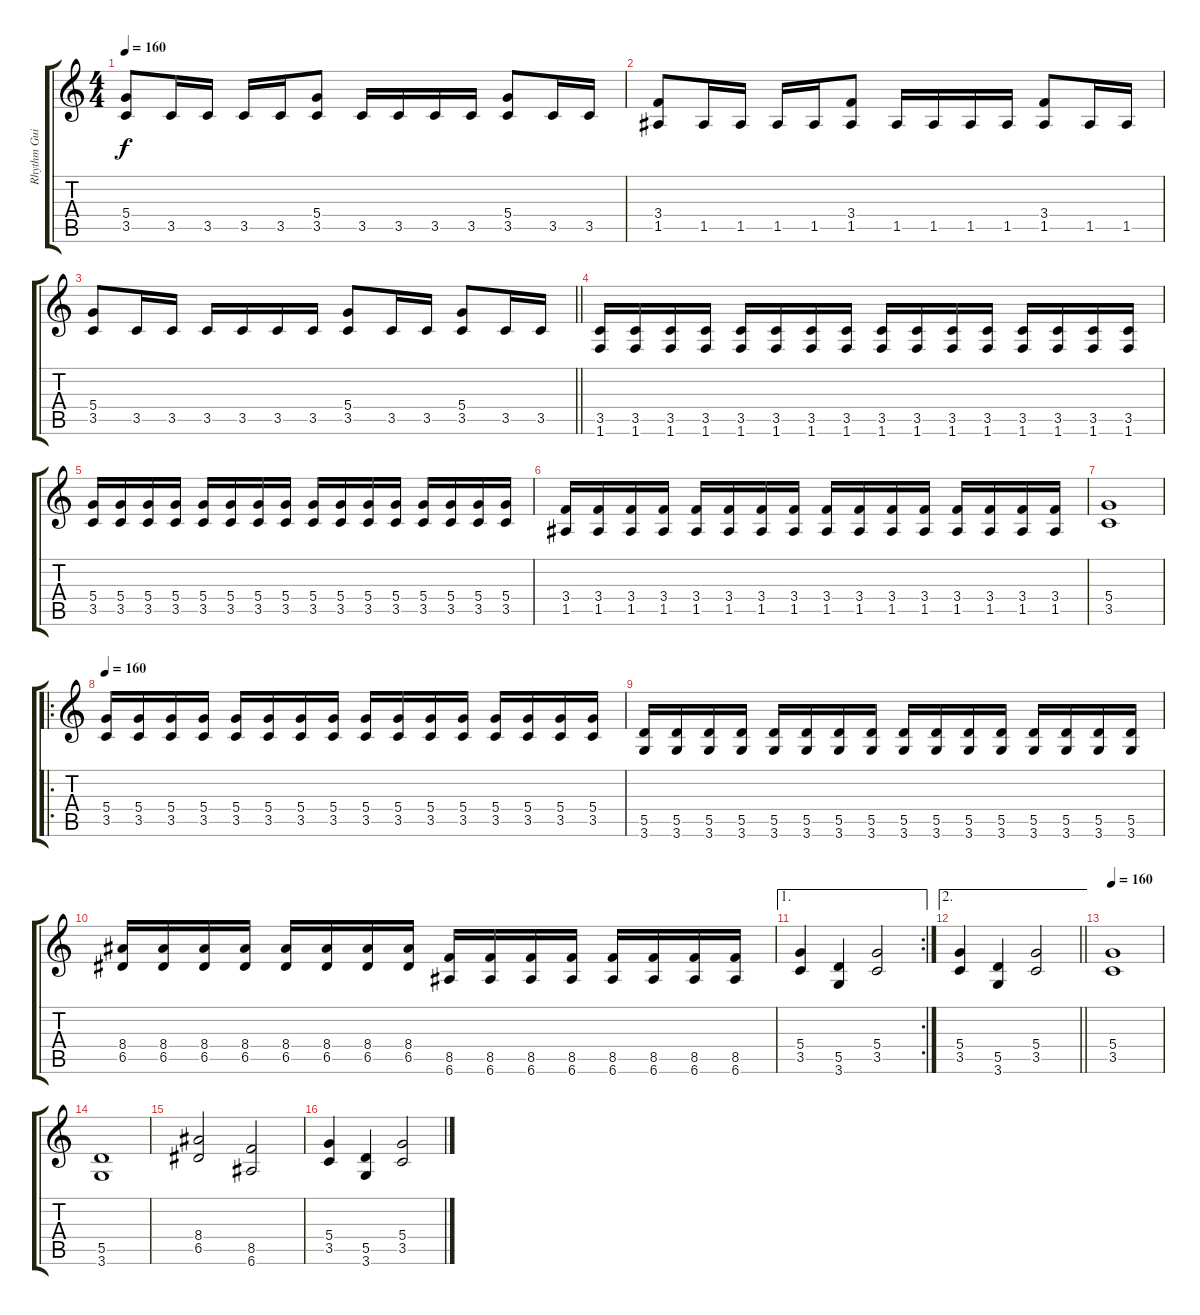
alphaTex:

\track ("Rhythm Guitar" "Rhythm Gui") {instrument distortionguitar}
\staff {score tabs}
\tuning (E4 B3 G3 D3 A2 E2) {hide}
\ts (4 4)
\tempo 160
\clef g2
\ks c
(5.4 3.5).8{dy f} 3.5.16 3.5.16 3.5.16 3.5.16 (5.4 3.5).8 3.5.16 3.5.16 3.5.16 3.5.16 (5.4 3.5).8 3.5.16 3.5.16 |
(3.4 1.5).8 1.5.16 1.5.16 1.5.16 1.5.16 (3.4 1.5).8 1.5.16 1.5.16 1.5.16 1.5.16 (3.4 1.5).8 1.5.16 1.5.16 |
\barLineRight lightlight
(5.4 3.5).8 3.5.16 3.5.16 3.5.16 3.5.16 3.5.16 3.5.16 (5.4 3.5).8 3.5.16 3.5.16 (5.4 3.5).8 3.5.16 3.5.16 |
(3.5 1.6).16 (3.5 1.6).16 (3.5 1.6).16 (3.5 1.6).16 (3.5 1.6).16 (3.5 1.6).16 (3.5 1.6).16 (3.5 1.6).16 (3.5 1.6).16 (3.5 1.6).16 (3.5 1.6).16 (3.5 1.6).16 (3.5 1.6).16 (3.5 1.6).16 (3.5 1.6).16 (3.5 1.6).16 |
(5.4 3.5).16 (5.4 3.5).16 (5.4 3.5).16 (5.4 3.5).16 (5.4 3.5).16 (5.4 3.5).16 (5.4 3.5).16 (5.4 3.5).16 (5.4 3.5).16 (5.4 3.5).16 (5.4 3.5).16 (5.4 3.5).16 (5.4 3.5).16 (5.4 3.5).16 (5.4 3.5).16 (5.4 3.5).16 |
(3.4 1.5).16 (3.4 1.5).16 (3.4 1.5).16 (3.4 1.5).16 (3.4 1.5).16 (3.4 1.5).16 (3.4 1.5).16 (3.4 1.5).16 (3.4 1.5).16 (3.4 1.5).16 (3.4 1.5).16 (3.4 1.5).16 (3.4 1.5).16 (3.4 1.5).16 (3.4 1.5).16 (3.4 1.5).16 |
(5.4 3.5).1 |
\ro
\tempo 160
(5.4 3.5).16 (5.4 3.5).16 (5.4 3.5).16 (5.4 3.5).16 (5.4 3.5).16 (5.4 3.5).16 (5.4 3.5).16 (5.4 3.5).16 (5.4 3.5).16 (5.4 3.5).16 (5.4 3.5).16 (5.4 3.5).16 (5.4 3.5).16 (5.4 3.5).16 (5.4 3.5).16 (5.4 3.5).16 |
(5.5 3.6).16 (5.5 3.6).16 (5.5 3.6).16 (5.5 3.6).16 (5.5 3.6).16 (5.5 3.6).16 (5.5 3.6).16 (5.5 3.6).16 (5.5 3.6).16 (5.5 3.6).16 (5.5 3.6).16 (5.5 3.6).16 (5.5 3.6).16 (5.5 3.6).16 (5.5 3.6).16 (5.5 3.6).16 |
(8.4 6.5).16 (8.4 6.5).16 (8.4 6.5).16 (8.4 6.5).16 (8.4 6.5).16 (8.4 6.5).16 (8.4 6.5).16 (8.4 6.5).16 (8.5 6.6).16 (8.5 6.6).16 (8.5 6.6).16 (8.5 6.6).16 (8.5 6.6).16 (8.5 6.6).16 (8.5 6.6).16 (8.5 6.6).16 |
\ae 1
\rc 2
(5.4 3.5).4 (5.5 3.6).4 (5.4 3.5).2 |
\ae 2
\barLineRight lightlight
(5.4 3.5).4 (5.5 3.6).4 (5.4 3.5).2 |
\tempo 160
(5.4 3.5).1 |
(5.5 3.6).1 |
(8.4 6.5).2 (8.5 6.6).2 |
(5.4 3.5).4 (5.5 3.6).4 (5.4 3.5).2
